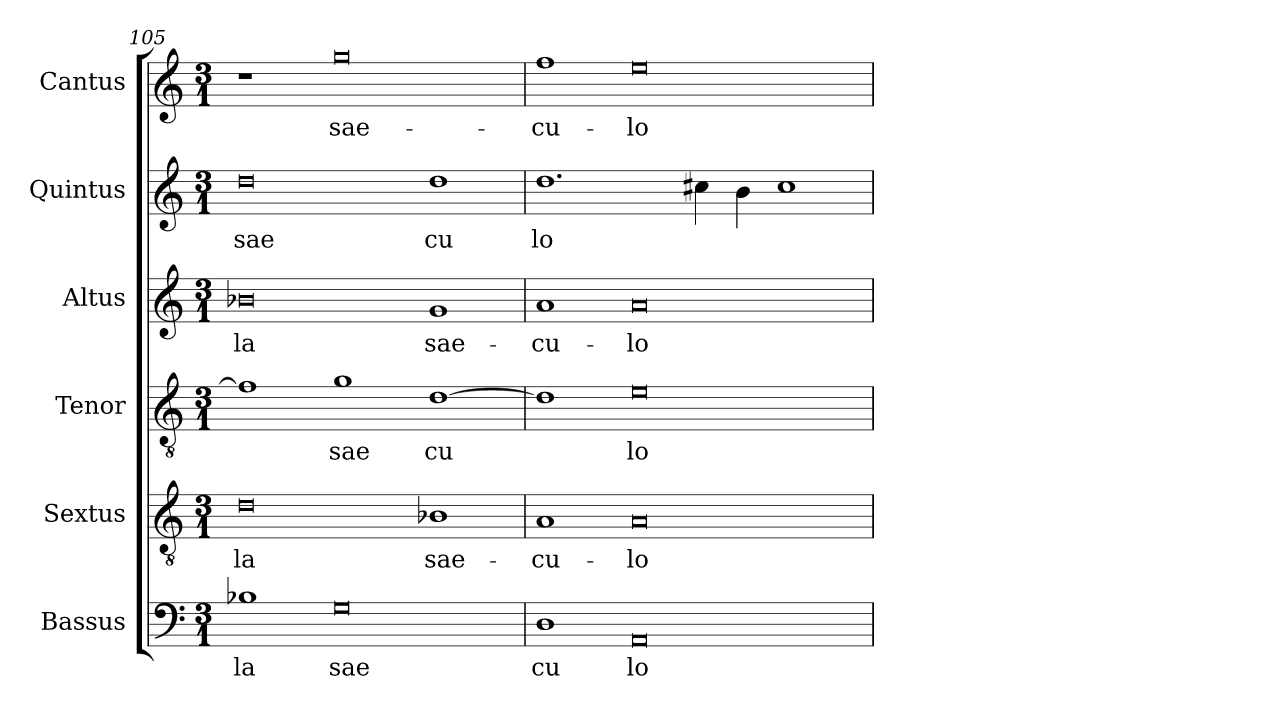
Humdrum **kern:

**kern	**text	**kern	**text	**kern	**text	**kern	**text	**kern	**text	**kern	**text
*part6	*part6	*part5	*part5	*part4	*part4	*part3	*part3	*part2	*part2	*part1	*part1
*staff6	*staff6	*staff5	*staff5	*staff4	*staff4	*staff3	*staff3	*staff2	*staff2	*staff1	*staff1
*I"Bassus	*	*I"Sextus	*	*I"Tenor	*	*I"Altus	*	*I"Quintus	*	*I"Cantus	*
*clefF4	*	*clefGv2	*	*clefGv2	*	*clefG2	*	*clefG2	*	*clefG2	*
*k[]	*	*k[]	*	*k[]	*	*k[]	*	*k[]	*	*k[]	*
*C:	*	*C:	*	*C:	*	*C:	*	*C:	*	*C:	*
*M3/1	*	*M3/1	*	*M3/1	*	*M3/1	*	*M3/1	*	*M3/1	*
=105	=105	=105	=105	=105	=105	=105	=105	=105	=105	=105	=105
!	!LO:LY:b:cj	!	!LO:LY:b:cj	!	!LO:LY:b:cj	!	!LO:LY:b:cj	!	!LO:LY:b:cj	!	!
1B-	la	0d	-la	1f]	.	0b-X	-la	0dd	sae	1r	.
!	!LO:LY:b:cj	!	!	!	!LO:LY:b:cj	!	!	!	!	!	!LO:LY:b:cj
0G	sae	.	.	1g	sae	.	.	.	.	0gg	sae-
!	!	!	!LO:LY:b:cj	!	!LO:LY:b:cj	!	!LO:LY:b:cj	!	!LO:LY:b:cj	!	!
.	.	1B-X	sae-	[>1d	cu	1g	sae-	1dd	cu	.	.
=106	=106	=106	=106	=106	=106	=106	=106	=106	=106	=106	=106
!	!LO:LY:b:cj	!	!LO:LY:b:cj	!	!LO:LY:b:cj	!	!LO:LY:b:cj	!	!LO:LY:b:cj	!	!LO:LY:b:cj
1D	cu	1A	-cu-	1d]	.	1a	-cu-	1.dd	lo	1ff	-cu-
!	!LO:LY:b:cj	!	!LO:LY:b:cj	!	!LO:LY:b:cj	!	!LO:LY:b:cj	!	!	!	!LO:LY:b:cj
0AA	lo	0A	-lo-	0e	lo	0a	-lo-	.	.	0ee	-lo-
!	!	!	!	!	!	!	!	!	!LO:LY:b:cj	!	!
.	.	.	.	.	.	.	.	4cc#X\	.	.	.
!	!	!	!	!	!	!	!	!	!LO:LY:b:cj	!	!
.	.	.	.	.	.	.	.	4b\	.	.	.
!	!	!	!	!	!	!	!	!	!LO:LY:b:cj	!	!
.	.	.	.	.	.	.	.	1cc#	.	.	.
=	=	=	=	=	=	=	=	=	=	=	=
*-	*-	*-	*-	*-	*-	*-	*-	*-	*-	*-	*-
